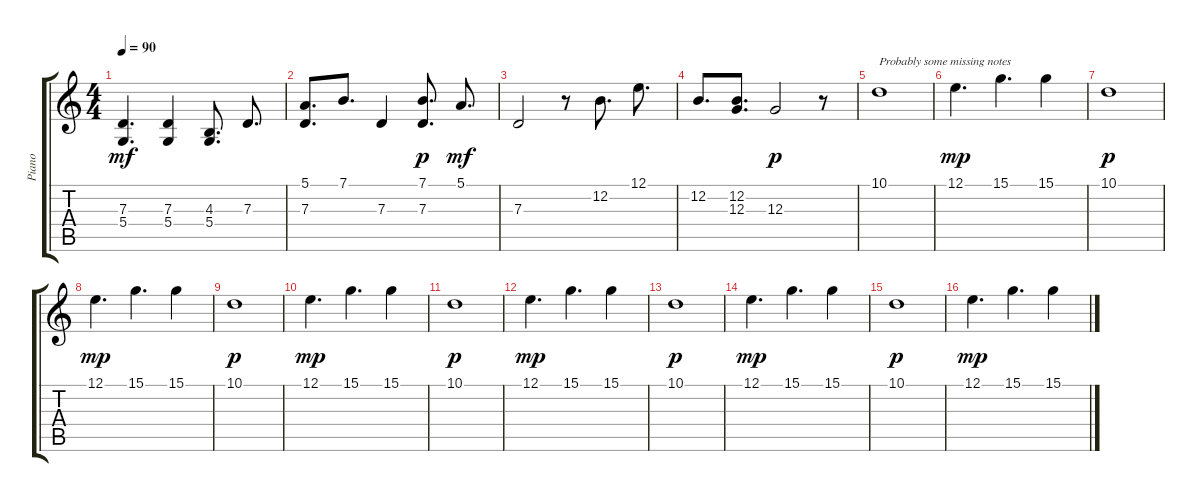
\track ("Piano" "Piano") {instrument acousticgrandpiano}
\staff {score tabs}
\tuning (E4 B3 G3 D3 A2 E2) {hide}
\ts (4 4)
\tempo 90
\clef g2
\ks c
(7.3 5.4).4{d dy mf} (7.3 5.4).4 (4.3 5.4).8{d} 7.3.8{d} |
(5.1 7.3).8{d} 7.1.8{d} 7.3.4 (7.1 7.3).8{d dy p} 5.1.8{d dy mf} |
7.3.2 r.8 12.2.8{d} 12.1.8{d} |
12.2.8{d} (12.2 12.3).8{d} 12.3.2{dy p} r.8 |
10.1.1{txt "Probably some missing notes"} |
12.1.4{d dy mp} 15.1.4{d} 15.1.4 |
10.1.1{dy p} |
12.1.4{d dy mp} 15.1.4{d} 15.1.4 |
10.1.1{dy p} |
12.1.4{d dy mp} 15.1.4{d} 15.1.4 |
10.1.1{dy p} |
12.1.4{d dy mp} 15.1.4{d} 15.1.4 |
10.1.1{dy p} |
12.1.4{d dy mp} 15.1.4{d} 15.1.4 |
10.1.1{dy p} |
12.1.4{d dy mp} 15.1.4{d} 15.1.4
